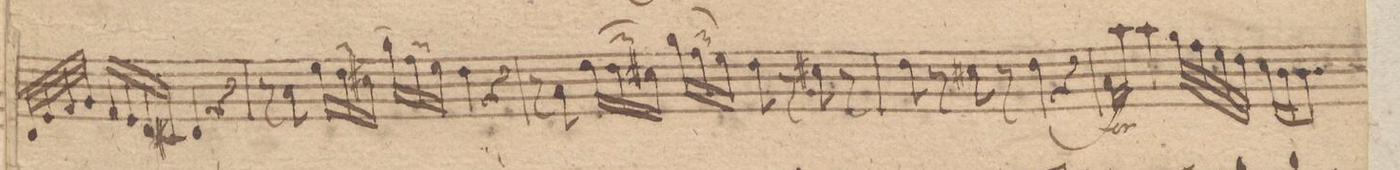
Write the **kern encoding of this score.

**kern	**dynam
*I"Violino Secundo	*
*clefG2	*
*k[f#]	*
*met(c)	*
*M4/4	*
8dd/Lyy	.
32d/LL	.
32e/	.
32f#/	.
32g/JJJ	.
16f#/LL	.
16e/	.
16d/	.
16c#X/JJ	.
4d/	.
4r	.
=27	=27
8r	.
8a\	.
24ee\LL	.
24dd\	.
24cc#X\JJ	.
24gg\LL	.
24ff#\	.
24ee\JJ	.
4dd\	.
4r	.
=28	=28
8r	.
8a\	.
24ee\LL	.
24dd\	.
24cc#X\JJ	.
24gg\LL	.
24ff#\	.
24ee\JJ	.
8dd\	.
8r	.
8cc#X\	.
8r	.
=29	=29
8dd\	.
8r	.
8cc#X\	.
8r	.
4dd\	.
4r	.
=30	=30
16a\LL	f
16aa\JJ	.
4aa\	.
32gg\LLL	.
32ff#\	.
32ee\	.
32dd\JJJ	.
16cc\LL	.
16b\J	.
8.b\J	.
*-	*-
